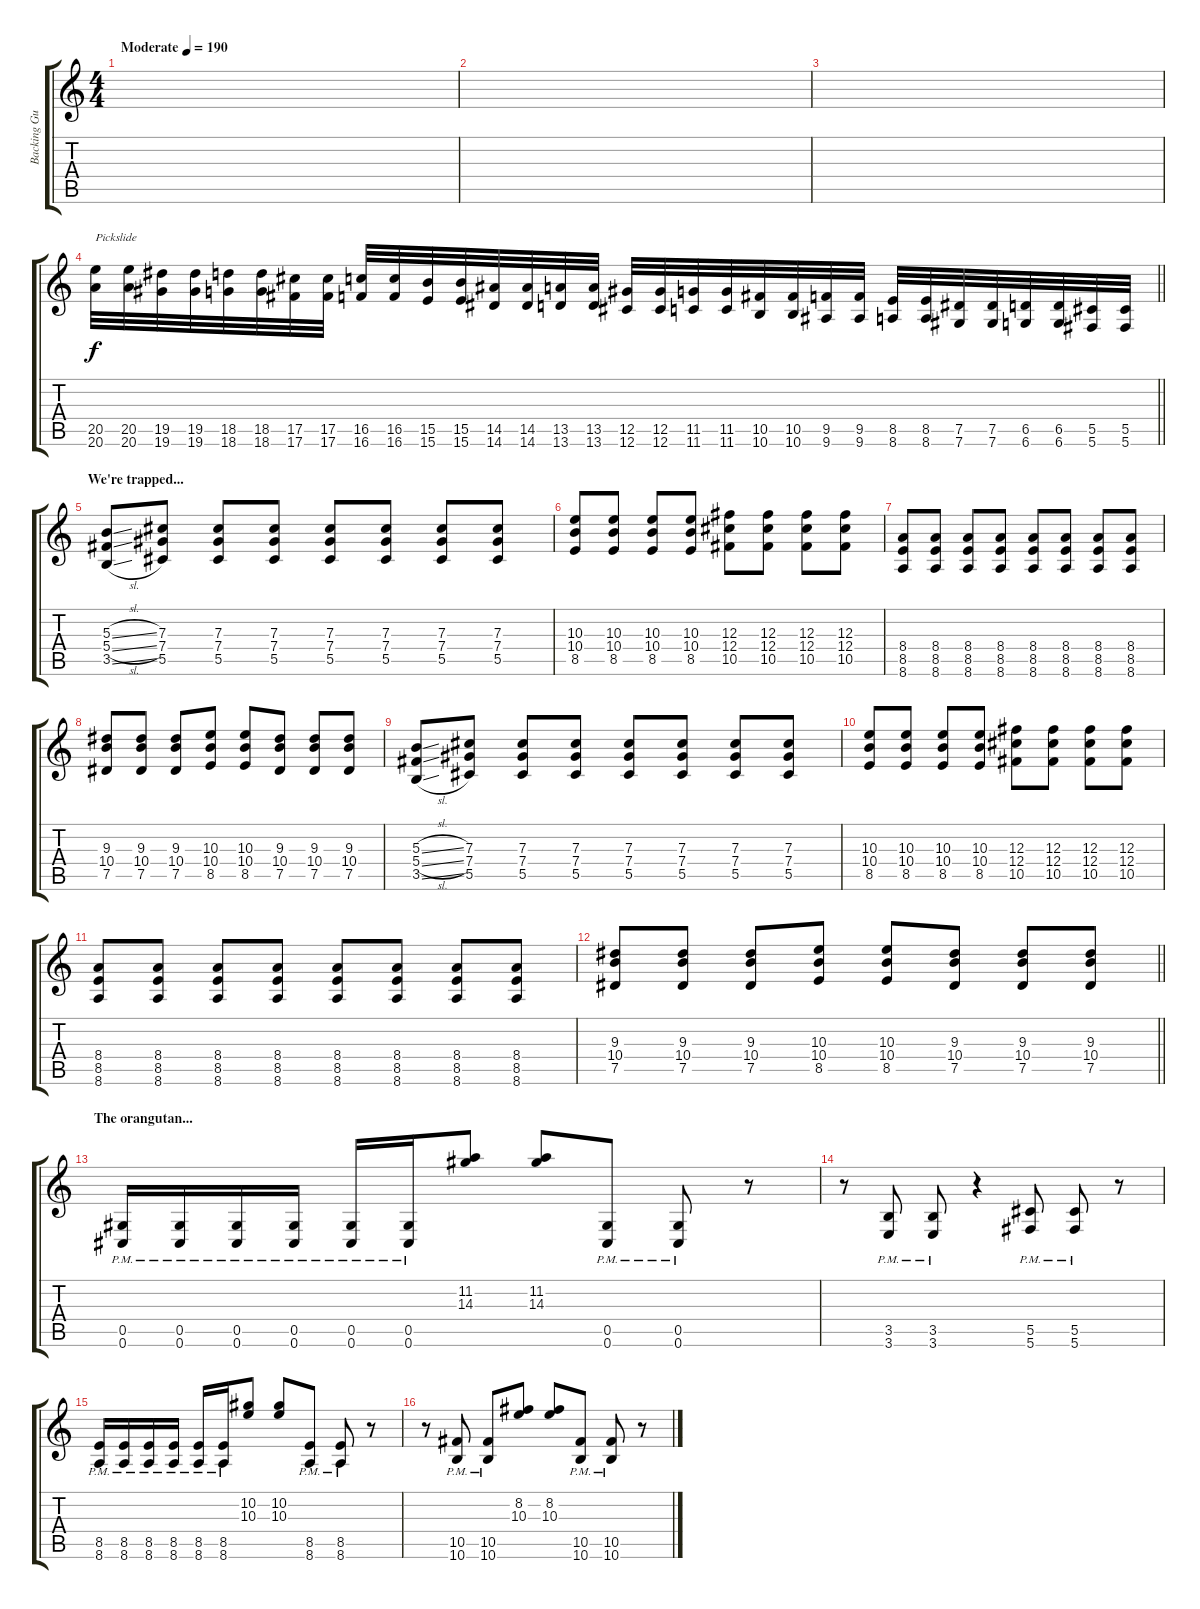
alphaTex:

\track ("Backing Guitar" "Backing Gu") {instrument overdrivenguitar}
\staff {score tabs}
\tuning (Eb4 Bb3 Gb3 Db3 Ab2 Db2) {hide}
\ts (4 4)
\tempo (190 "Moderate")
\clef g2
\ks c
|
|
|
\barLineRight lightlight
(20.5 20.6).32{txt "Pickslide" instrument guitarfretnoise} (20.5 20.6).32 (19.5 19.6).32 (19.5 19.6).32 (18.5 18.6).32 (18.5 18.6).32 (17.5 17.6).32 (17.5 17.6).32 (16.5 16.6).32 (16.5 16.6).32 (15.5 15.6).32 (15.5 15.6).32 (14.5 14.6).32 (14.5 14.6).32 (13.5 13.6).32 (13.5 13.6).32 (12.5 12.6).32 (12.5 12.6).32 (11.5 11.6).32 (11.5 11.6).32 (10.5 10.6).32 (10.5 10.6).32 (9.5 9.6).32 (9.5 9.6).32 (8.5 8.6).32 (8.5 8.6).32 (7.5 7.6).32 (7.5 7.6).32 (6.5 6.6).32 (6.5 6.6).32 (5.5 5.6).32 (5.5 5.6).32 |
\section ("" "We're trapped...")
(5.3{sl} 5.4{sl} 3.5{sl}).8{instrument overdrivenguitar} (7.3 7.4 5.5).8 (7.3 7.4 5.5).8 (7.3 7.4 5.5).8 (7.3 7.4 5.5).8 (7.3 7.4 5.5).8 (7.3 7.4 5.5).8 (7.3 7.4 5.5).8 |
(10.3 10.4 8.5).8 (10.3 10.4 8.5).8 (10.3 10.4 8.5).8 (10.3 10.4 8.5).8 (12.3 12.4 10.5).8 (12.3 12.4 10.5).8 (12.3 12.4 10.5).8 (12.3 12.4 10.5).8 |
(8.4 8.5 8.6).8 (8.4 8.5 8.6).8 (8.4 8.5 8.6).8 (8.4 8.5 8.6).8 (8.4 8.5 8.6).8 (8.4 8.5 8.6).8 (8.4 8.5 8.6).8 (8.4 8.5 8.6).8 |
(9.3 10.4 7.5).8 (9.3 10.4 7.5).8 (9.3 10.4 7.5).8 (10.3 10.4 8.5).8 (10.3 10.4 8.5).8 (9.3 10.4 7.5).8 (9.3 10.4 7.5).8 (9.3 10.4 7.5).8 |
(5.3{sl} 5.4{sl} 3.5{sl}).8{instrument overdrivenguitar} (7.3 7.4 5.5).8 (7.3 7.4 5.5).8 (7.3 7.4 5.5).8 (7.3 7.4 5.5).8 (7.3 7.4 5.5).8 (7.3 7.4 5.5).8 (7.3 7.4 5.5).8 |
(10.3 10.4 8.5).8 (10.3 10.4 8.5).8 (10.3 10.4 8.5).8 (10.3 10.4 8.5).8 (12.3 12.4 10.5).8 (12.3 12.4 10.5).8 (12.3 12.4 10.5).8 (12.3 12.4 10.5).8 |
(8.4 8.5 8.6).8 (8.4 8.5 8.6).8 (8.4 8.5 8.6).8 (8.4 8.5 8.6).8 (8.4 8.5 8.6).8 (8.4 8.5 8.6).8 (8.4 8.5 8.6).8 (8.4 8.5 8.6).8 |
\barLineRight lightlight
(9.3 10.4 7.5).8 (9.3 10.4 7.5).8 (9.3 10.4 7.5).8 (10.3 10.4 8.5).8 (10.3 10.4 8.5).8 (9.3 10.4 7.5).8 (9.3 10.4 7.5).8 (9.3 10.4 7.5).8 |
\section ("" "The orangutan...")
(0.5{pm} 0.6{pm}).16 (0.5{pm} 0.6{pm}).16 (0.5{pm} 0.6{pm}).16 (0.5{pm} 0.6{pm}).16 (0.5{pm} 0.6{pm}).16 (0.5{pm} 0.6{pm}).16 (11.2 14.3).8 (11.2 14.3).8 (0.5{pm} 0.6{pm}).8 (0.5{pm} 0.6{pm}).8 r.8 |
r.8 (3.5{pm} 3.6{pm}).8 (3.5{pm} 3.6{pm}).8 r.4 (5.5{pm} 5.6{pm}).8 (5.5{pm} 5.6{pm}).8 r.8 |
(8.5{pm} 8.6{pm}).16 (8.5{pm} 8.6{pm}).16 (8.5{pm} 8.6{pm}).16 (8.5{pm} 8.6{pm}).16 (8.5{pm} 8.6{pm}).16 (8.5{pm} 8.6{pm}).16 (10.2 10.3).8 (10.2 10.3).8 (8.5{pm} 8.6{pm}).8 (8.5{pm} 8.6{pm}).8 r.8 |
r.8 (10.5{pm} 10.6{pm}).8 (10.5{pm} 10.6{pm}).8 (8.2 10.3).8 (8.2 10.3).8 (10.5{pm} 10.6{pm}).8 (10.5{pm} 10.6{pm}).8 r.8
